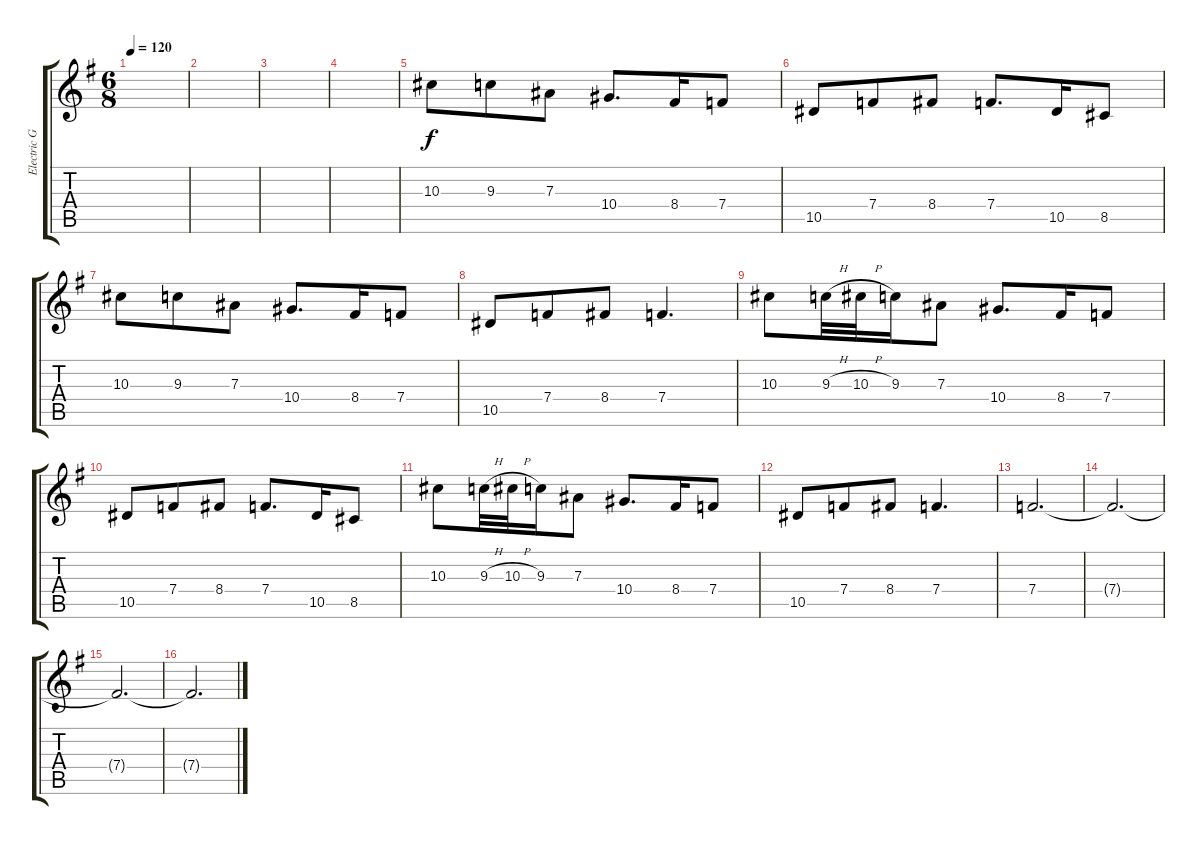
\track ("Electric Guitar 3" "Electric G") {instrument distortionguitar}
\staff {score tabs}
\tuning (C4 G3 Eb3 Bb2 F2 C2) {hide}
\ts (6 8)
\tempo 120
\clef g2
\ks eminor
|
|
|
|
10.3.8 9.3.8 7.3.8 10.4.8{d} 8.4.16 7.4.8 |
10.5.8 7.4.8 8.4.8 7.4.8{d} 10.5.16 8.5.8 |
10.3.8 9.3.8 7.3.8 10.4.8{d} 8.4.16 7.4.8 |
10.5.8 7.4.8 8.4.8 7.4.4{d} |
10.3.8 9.3{h}.32 10.3{h}.32 9.3.16 7.3.8 10.4.8{d} 8.4.16 7.4.8 |
10.5.8 7.4.8 8.4.8 7.4.8{d} 10.5.16 8.5.8 |
10.3.8 9.3{h}.32 10.3{h}.32 9.3.16 7.3.8 10.4.8{d} 8.4.16 7.4.8 |
10.5.8 7.4.8 8.4.8 7.4.4{d} |
7.4.2{d} |
7.4{t}.2{d} |
7.4{t}.2{d} |
7.4{t}.2{d}
